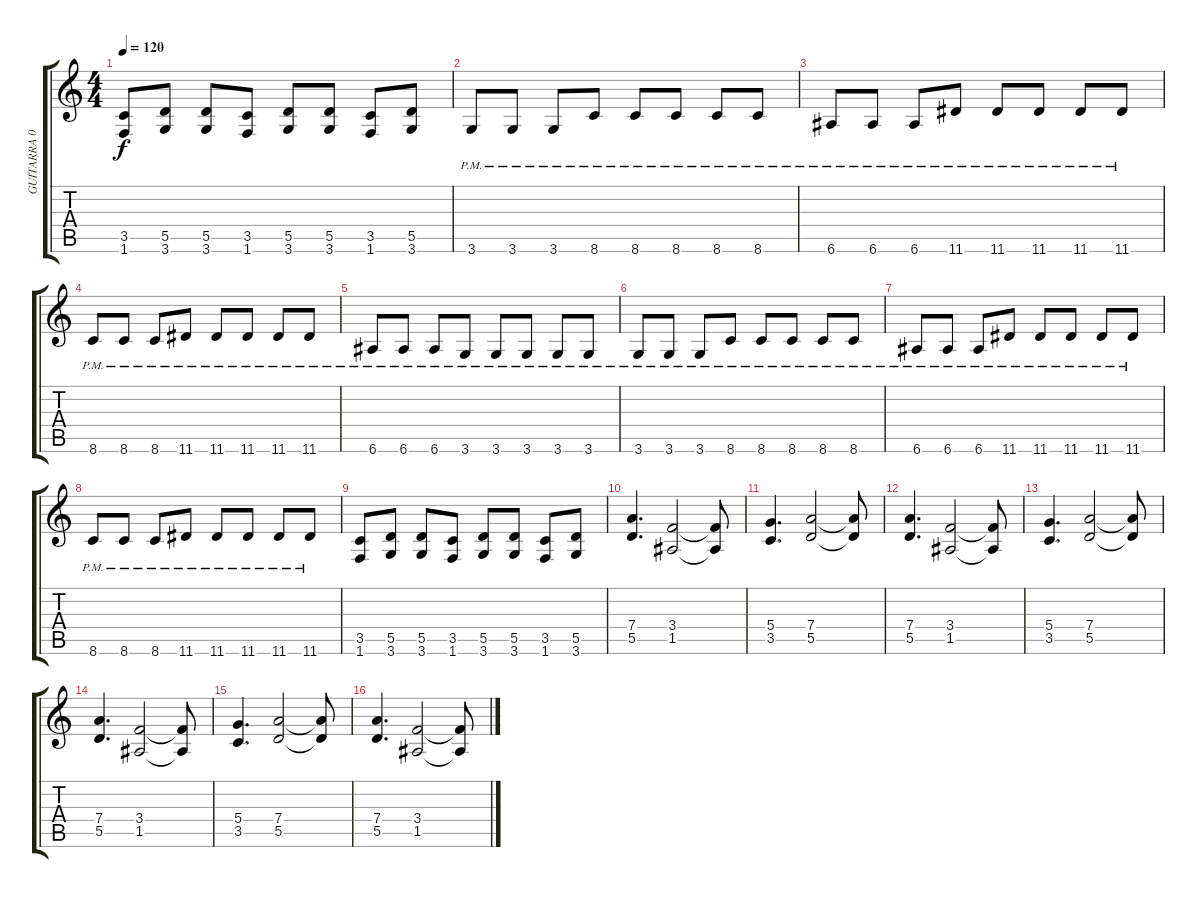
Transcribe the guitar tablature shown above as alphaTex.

\track ("GUITARRA 01" "GUITARRA 0") {instrument overdrivenguitar}
\staff {score tabs}
\tuning (E4 B3 G3 D3 A2 E2) {hide}
\ts (4 4)
\tempo 120
\clef g2
\ks c
(3.5 1.6).8{dy f} (5.5 3.6).8 (5.5 3.6).8 (3.5 1.6).8 (5.5 3.6).8 (5.5 3.6).8 (3.5 1.6).8 (5.5 3.6).8 |
3.6{pm}.8 3.6{pm}.8 3.6{pm}.8 8.6{pm}.8 8.6{pm}.8 8.6{pm}.8 8.6{pm}.8 8.6{pm}.8 |
6.6{pm}.8 6.6{pm}.8 6.6{pm}.8 11.6{pm}.8 11.6{pm}.8 11.6{pm}.8 11.6{pm}.8 11.6{pm}.8 |
8.6{pm}.8 8.6{pm}.8 8.6{pm}.8 11.6{pm}.8 11.6{pm}.8 11.6{pm}.8 11.6{pm}.8 11.6{pm}.8 |
6.6{pm}.8 6.6{pm}.8 6.6{pm}.8 3.6{pm}.8 3.6{pm}.8 3.6{pm}.8 3.6{pm}.8 3.6{pm}.8 |
3.6{pm}.8 3.6{pm}.8 3.6{pm}.8 8.6{pm}.8 8.6{pm}.8 8.6{pm}.8 8.6{pm}.8 8.6{pm}.8 |
6.6{pm}.8 6.6{pm}.8 6.6{pm}.8 11.6{pm}.8 11.6{pm}.8 11.6{pm}.8 11.6{pm}.8 11.6{pm}.8 |
8.6{pm}.8 8.6{pm}.8 8.6{pm}.8 11.6{pm}.8 11.6{pm}.8 11.6{pm}.8 11.6{pm}.8 11.6{pm}.8 |
(3.5 1.6).8 (5.5 3.6).8 (5.5 3.6).8 (3.5 1.6).8 (5.5 3.6).8 (5.5 3.6).8 (3.5 1.6).8 (5.5 3.6).8 |
(7.4 5.5).4{d} (3.4 1.5).2 (3.4{t} 1.5{t}).8 |
(5.4 3.5).4{d} (7.4 5.5).2 (7.4{t} 5.5{t}).8 |
(7.4 5.5).4{d} (3.4 1.5).2 (3.4{t} 1.5{t}).8 |
(5.4 3.5).4{d} (7.4 5.5).2 (7.4{t} 5.5{t}).8 |
(7.4 5.5).4{d} (3.4 1.5).2 (3.4{t} 1.5{t}).8 |
(5.4 3.5).4{d} (7.4 5.5).2 (7.4{t} 5.5{t}).8 |
(7.4 5.5).4{d} (3.4 1.5).2 (3.4{t} 1.5{t}).8
